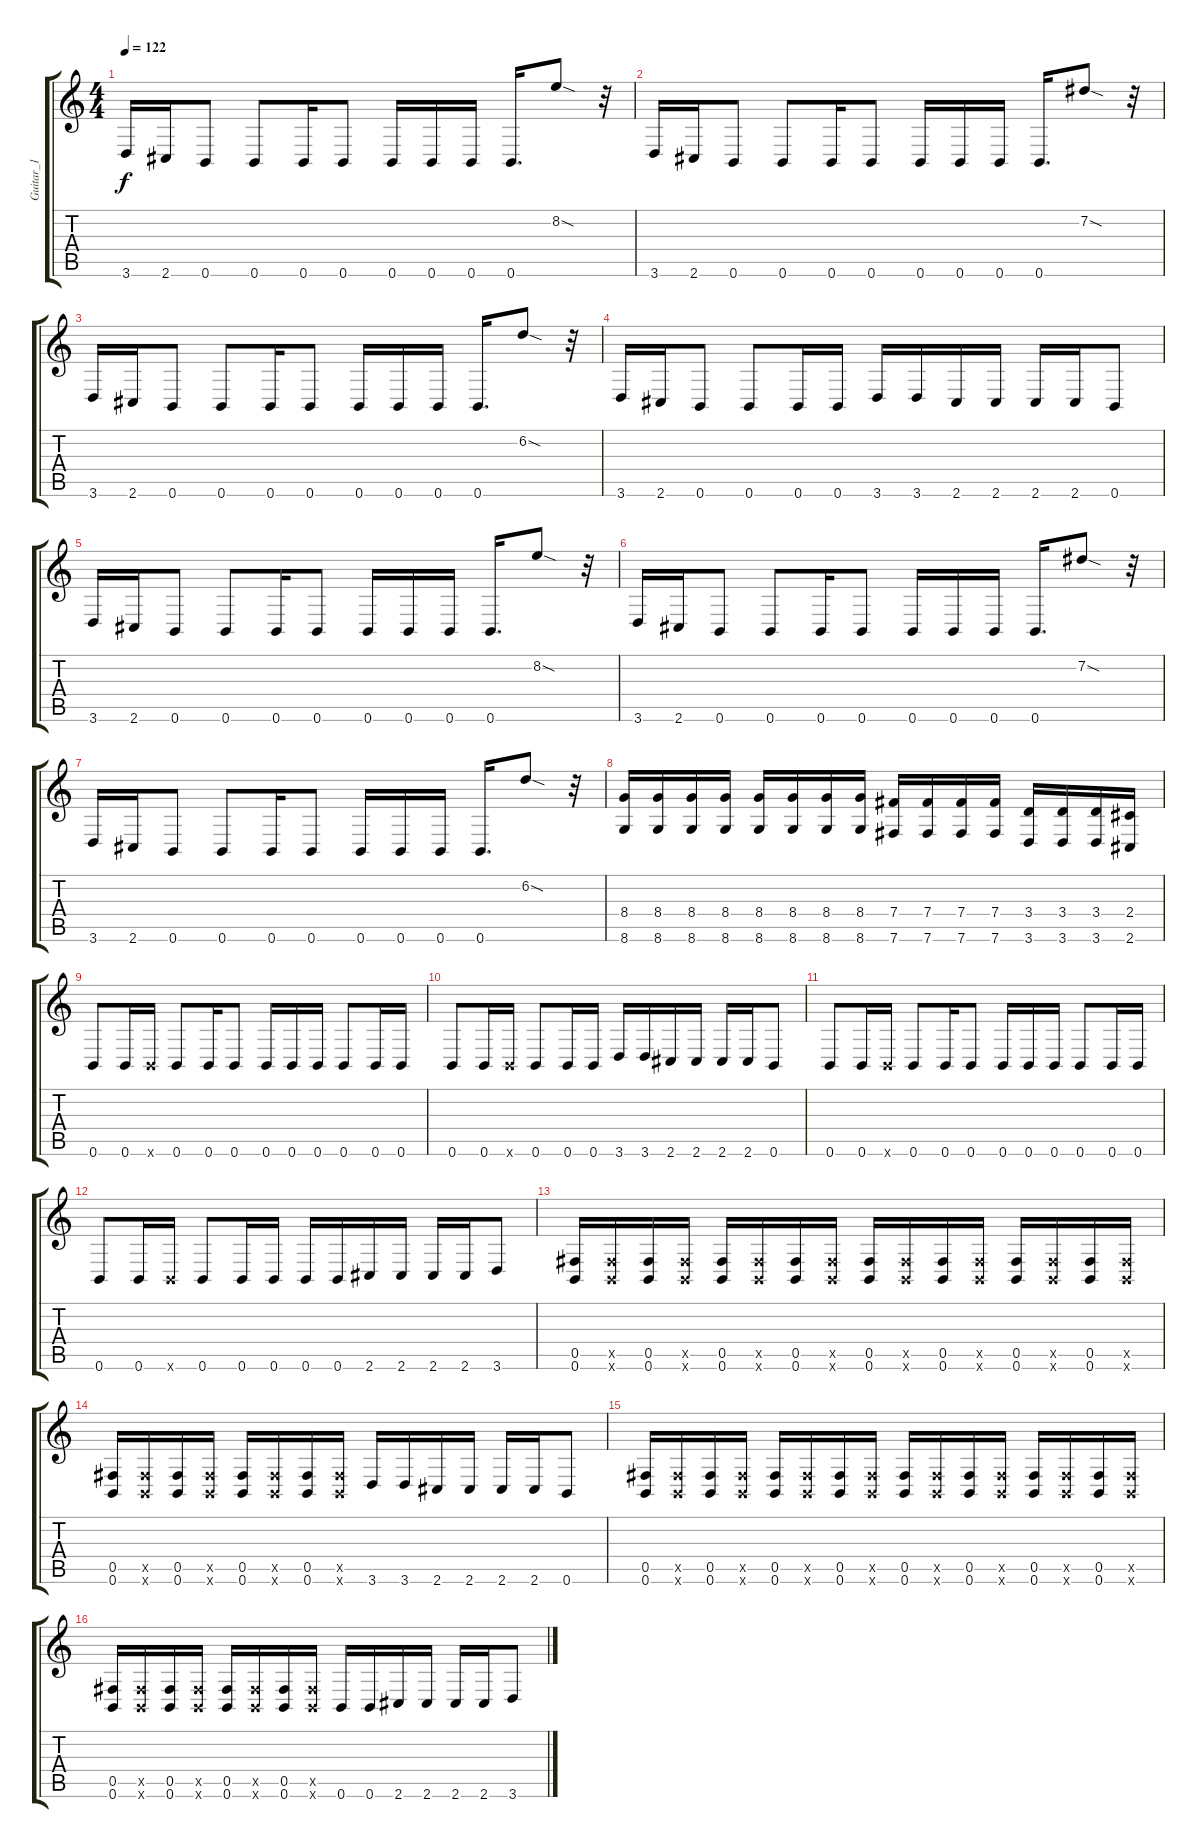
\track ("Guitar_1" "Guitar_1") {instrument distortionguitar}
\staff {score tabs}
\tuning (Db4 Ab3 E3 B2 Gb2 B1) {hide}
\ts (4 4)
\tempo 122
\clef g2
\ks c
3.6.16{dy f instrument distortionguitar} 2.6.16 0.6.8 0.6.8 0.6.16 0.6.8 0.6.16 0.6.16 0.6.16 0.6.16{d} 8.2{sod}.8 r.32 |
3.6.16 2.6.16 0.6.8 0.6.8 0.6.16 0.6.8 0.6.16 0.6.16 0.6.16 0.6.16{d} 7.2{sod}.8 r.32 |
3.6.16 2.6.16 0.6.8 0.6.8 0.6.16 0.6.8 0.6.16 0.6.16 0.6.16 0.6.16{d} 6.2{sod}.8 r.32 |
3.6.16 2.6.16 0.6.8 0.6.8 0.6.16 0.6.16 3.6.16 3.6.16 2.6.16 2.6.16 2.6.16 2.6.16 0.6.8 |
3.6.16 2.6.16 0.6.8 0.6.8 0.6.16 0.6.8 0.6.16 0.6.16 0.6.16 0.6.16{d} 8.2{sod}.8 r.32 |
3.6.16 2.6.16 0.6.8 0.6.8 0.6.16 0.6.8 0.6.16 0.6.16 0.6.16 0.6.16{d} 7.2{sod}.8 r.32 |
3.6.16 2.6.16 0.6.8 0.6.8 0.6.16 0.6.8 0.6.16 0.6.16 0.6.16 0.6.16{d} 6.2{sod}.8 r.32 |
(8.4 8.6).16 (8.4 8.6).16 (8.4 8.6).16 (8.4 8.6).16 (8.4 8.6).16 (8.4 8.6).16 (8.4 8.6).16 (8.4 8.6).16 (7.4 7.6).16 (7.4 7.6).16 (7.4 7.6).16 (7.4 7.6).16 (3.4 3.6).16 (3.4 3.6).16 (3.4 3.6).16 (2.4 2.6).16 |
0.6.8 0.6.16 0.6{x}.16 0.6.8 0.6.16 0.6.8 0.6.16 0.6.16 0.6.16 0.6.8 0.6.16 0.6.16 |
0.6.8 0.6.16 0.6{x}.16 0.6.8 0.6.16 0.6.16 3.6.16 3.6.16 2.6.16 2.6.16 2.6.16 2.6.16 0.6.8 |
0.6.8 0.6.16 0.6{x}.16 0.6.8 0.6.16 0.6.8 0.6.16 0.6.16 0.6.16 0.6.8 0.6.16 0.6.16 |
0.6.8 0.6.16 0.6{x}.16 0.6.8 0.6.16 0.6.16 0.6.16 0.6.16 2.6.16 2.6.16 2.6.16 2.6.16 3.6.8 |
(0.5 0.6).16 (0.5{x} 0.6{x}).16 (0.5 0.6).16 (0.5{x} 0.6{x}).16 (0.5 0.6).16 (0.5{x} 0.6{x}).16 (0.5 0.6).16 (0.5{x} 0.6{x}).16 (0.5 0.6).16 (0.5{x} 0.6{x}).16 (0.5 0.6).16 (0.5{x} 0.6{x}).16 (0.5 0.6).16 (0.5{x} 0.6{x}).16 (0.5 0.6).16 (0.5{x} 0.6{x}).16 |
(0.5 0.6).16 (0.5{x} 0.6{x}).16 (0.5 0.6).16 (0.5{x} 0.6{x}).16 (0.5 0.6).16 (0.5{x} 0.6{x}).16 (0.5 0.6).16 (0.5{x} 0.6{x}).16 3.6.16 3.6.16 2.6.16 2.6.16 2.6.16 2.6.16 0.6.8 |
(0.5 0.6).16 (0.5{x} 0.6{x}).16 (0.5 0.6).16 (0.5{x} 0.6{x}).16 (0.5 0.6).16 (0.5{x} 0.6{x}).16 (0.5 0.6).16 (0.5{x} 0.6{x}).16 (0.5 0.6).16 (0.5{x} 0.6{x}).16 (0.5 0.6).16 (0.5{x} 0.6{x}).16 (0.5 0.6).16 (0.5{x} 0.6{x}).16 (0.5 0.6).16 (0.5{x} 0.6{x}).16 |
(0.5 0.6).16 (0.5{x} 0.6{x}).16 (0.5 0.6).16 (0.5{x} 0.6{x}).16 (0.5 0.6).16 (0.5{x} 0.6{x}).16 (0.5 0.6).16 (0.5{x} 0.6{x}).16 0.6.16 0.6.16 2.6.16 2.6.16 2.6.16 2.6.16 3.6.8
